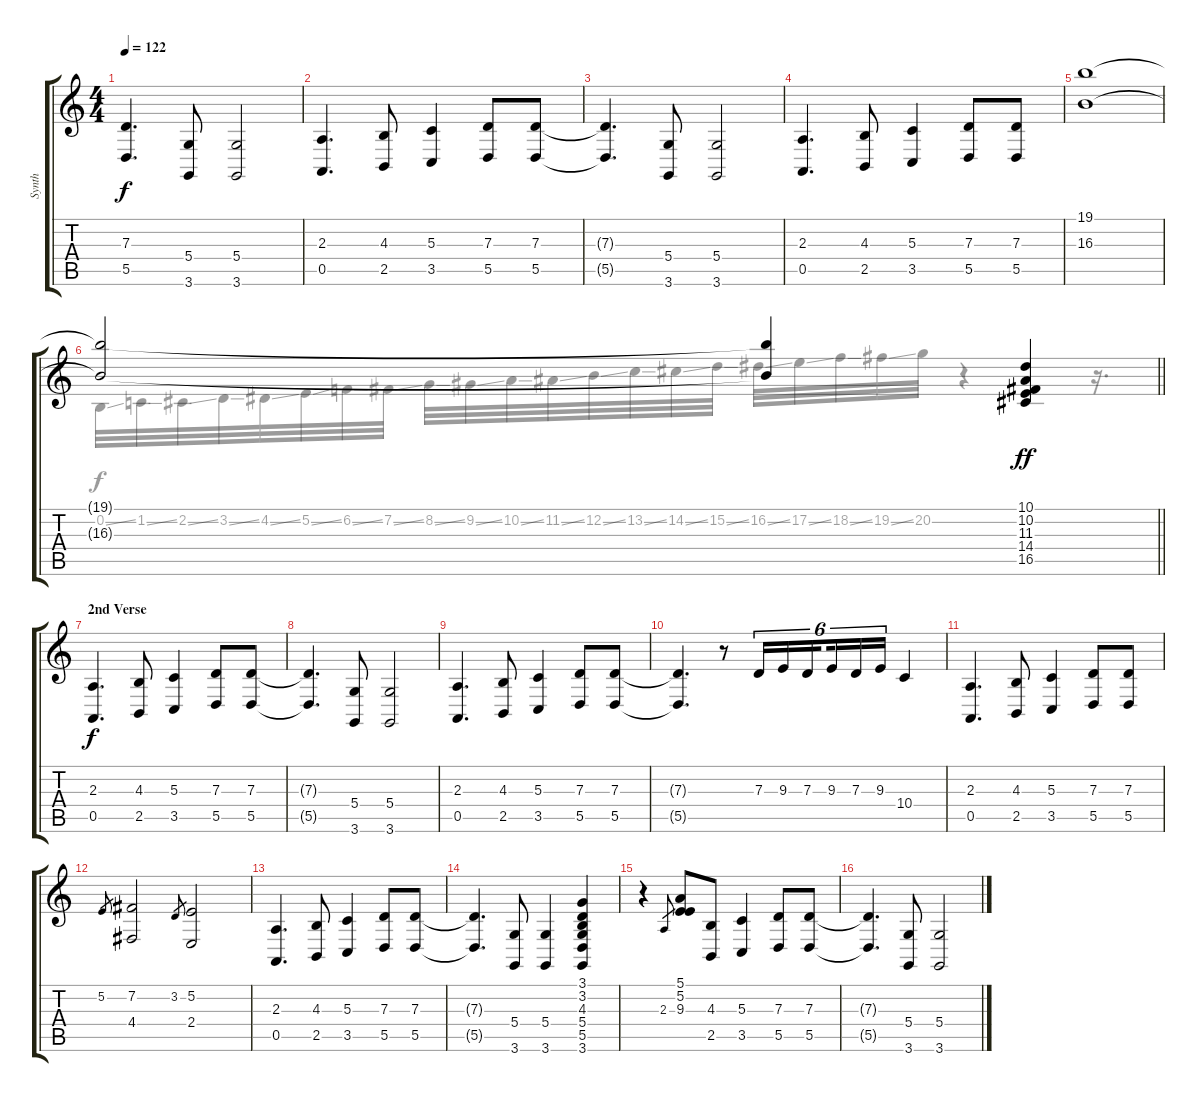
\track ("Synth" "Synth") {instrument pad2warm}
\staff {score tabs}
\tuning (E4 B3 G3 D3 A2 E2) {hide}
\voice
\ts (4 4)
\tempo 122
\clef g2
\ks c
(7.3{t} 5.5{t}).4{d dy f} (5.4 3.6).8 (5.4 3.6).2 |
(2.3 0.5).4{d} (4.3 2.5).8 (5.3 3.5).4 (7.3 5.5).8 (7.3 5.5).8 |
(7.3{t} 5.5{t}).4{d} (5.4 3.6).8 (5.4 3.6).2 |
(2.3 0.5).4{d} (4.3 2.5).8 (5.3 3.5).4 (7.3 5.5).8 (7.3 5.5).8 |
(19.1 16.3).1 |
\barLineRight lightlight
(19.1{t} 16.3{t}).2{instrument stringensemble1} (19.1{t} 16.3{t}).4 (10.1 10.2 11.3 14.4 16.5).4{dy ff instrument orchestrahit} |
\section ("" "2nd Verse")
(2.3 0.5).4{d dy f instrument pad2warm} (4.3 2.5).8 (5.3 3.5).4 (7.3 5.5).8 (7.3 5.5).8 |
(7.3{t} 5.5{t}).4{d} (5.4 3.6).8 (5.4 3.6).2 |
(2.3 0.5).4{d} (4.3 2.5).8 (5.3 3.5).4 (7.3 5.5).8 (7.3 5.5).8 |
(7.3{t} 5.5{t}).4{d} r.8 7.3.16{tu (6 4) instrument orchestralharp} 9.3.16{tu (6 4)} 7.3.16{tu (6 4) beam splitsecondary} 9.3.16{tu (6 4)} 7.3.16{tu (6 4)} 9.3.16{tu (6 4)} 10.4.4 |
(2.3 0.5).4{d instrument pad2warm} (4.3 2.5).8 (5.3 3.5).4 (7.3 5.5).8 (7.3 5.5).8 |
5.2.8{gr} (7.2 4.4).2 3.2.8{gr} (5.2 2.4).2 |
(2.3 0.5).4{d} (4.3 2.5).8 (5.3 3.5).4 (7.3 5.5).8 (7.3 5.5).8 |
(7.3{t} 5.5{t}).4{d} (5.4 3.6).8 (5.4 3.6).4 (3.1 3.2 4.3 5.4 5.5 3.6).4{instrument gunshot} |
r.4{instrument orchestrahit} 2.3.8{gr} (5.1 5.2 9.3).8 (4.3 2.5).8{instrument pad2warm} (5.3 3.5).4 (7.3 5.5).8 (7.3 5.5).8 |
(7.3{t} 5.5{t}).4{d} (5.4 3.6).8 (5.4 3.6).2
\voice
\clef g2
\ottava regular
\simile none
\ks c
|
|
|
|
|
\barLineRight lightlight
0.2{ss}.32 1.2{ss}.32 2.2{ss}.32 3.2{ss}.32 4.2{ss}.32 5.2{ss}.32 6.2{ss}.32 7.2{ss}.32 8.2{ss}.32 9.2{ss}.32 10.2{ss}.32 11.2{ss}.32 12.2{ss}.32 13.2{ss}.32 14.2{ss}.32 15.2{ss}.32 16.2{ss}.32 17.2{ss}.32 18.2{ss}.32 19.2{ss}.32 20.2.32 r.4 r.16{d} |
|
|
|
|
|
|
|
|
|
